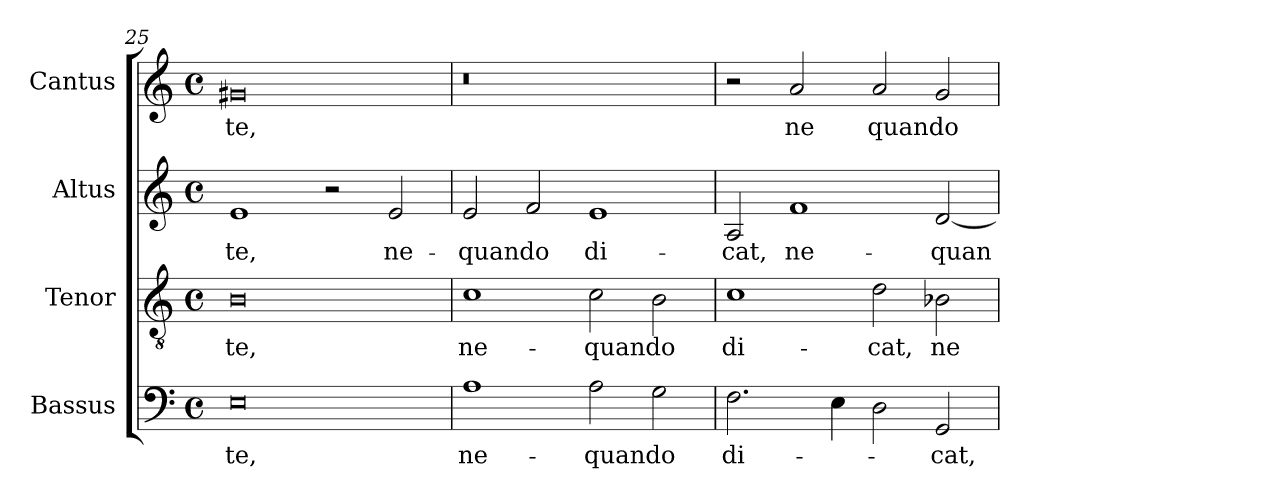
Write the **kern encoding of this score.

**kern	**text	**kern	**text	**kern	**text	**kern	**text
*part4	*part4	*part3	*part3	*part2	*part2	*part1	*part1
*staff4	*staff4	*staff3	*staff3	*staff2	*staff2	*staff1	*staff1
*I"Bassus	*	*I"Tenor	*	*I"Altus	*	*I"Cantus	*
!!LO:PB:g=z
*clefF4	*	*clefGv2	*	*clefG2	*	*clefG2	*
*M4/4	*	*M4/4	*	*M4/4	*	*M4/4	*
*met(c)	*	*met(c)	*	*met(c)	*	*met(c)	*
=25	=25	=25	=25	=25	=25	=25	=25
!	!LO:LY:b:cj	!	!LO:LY:b:cj	!	!LO:LY:b:cj	!	!LO:LY:b:cj
0E	-te,	0B	te,	1e	te,	0g#X	-te,
.	.	.	.	2r	.	.	.
!	!	!	!	!	!LO:LY:b:cj	!	!
.	.	.	.	2e/	ne-	.	.
=26	=26	=26	=26	=26	=26	=26	=26
!	!LO:LY:b:cj	!	!LO:LY:b:cj	!	!LO:LY:b:cj	!	!
1A	ne-	1c	ne-	2e/	-quando	0r	.
.	.	.	.	2f/	.	.	.
!	!LO:LY:b:cj	!	!LO:LY:b:cj	!	!LO:LY:b:cj	!	!
2A\	-quando	2c\	-quando	1e	di-	.	.
2G\	.	2B\	.	.	.	.	.
=27	=27	=27	=27	=27	=27	=27	=27
!	!LO:LY:b:cj	!	!LO:LY:b:cj	!	!LO:LY:b:cj	!	!
2.F\	di-	1c	di-	2A/	-cat,	2r	.
!	!	!	!	!	!LO:LY:b:cj	!	!LO:LY:b:cj
.	.	.	.	1f	ne-	2a/	ne
4E\	.	.	.	.	.	.	.
!	!	!	!LO:LY:b:cj	!	!	!	!LO:LY:b:cj
2D\	.	2d\	-cat,	.	.	2a/	quando
!	!LO:LY:b:cj	!	!LO:LY:b:cj	!	!LO:LY:b	!	!
2GG/	-cat,	2B-X\	ne-	[<2d/	-quan-	2g/	.
=	=	=	=	=	=	=	=
*-	*-	*-	*-	*-	*-	*-	*-
